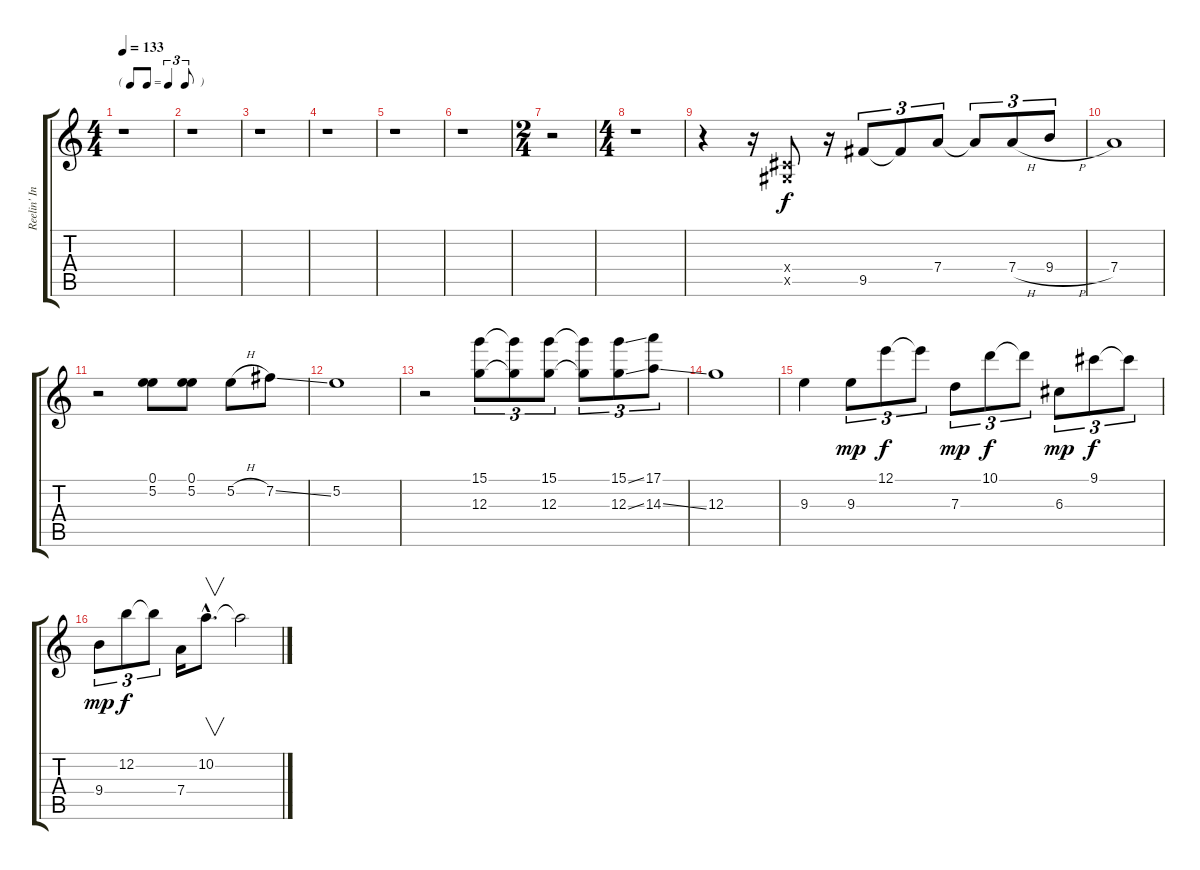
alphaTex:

\track ("Reelin' In The Years" "Reelin' In") {instrument overdrivenguitar}
\staff {score tabs}
\tuning (E4 B3 G3 D3 A2 E2) {hide}
\ts (4 4)
\tf triplet8th
\tempo 133
\clef g2
\ks c
r.1{dy f} |
r.1 |
r.1 |
r.1 |
r.1 |
r.1 |
\ts (2 4)
r.2 |
\ts (4 4)
r.1 |
r.4 r.16 (-1.4{x} -1.5{x}).8 r.16 9.5.8{tu (3 2)} 9.5{t}.8{tu (3 2)} 7.4.8{tu (3 2)} 7.4{t}.8{tu (3 2)} 7.4{h}.8{tu (3 2)} 9.4{h}.8{tu (3 2)} |
7.4.1 |
r.2 (0.1 5.2).8 (0.1 5.2).8 5.2{h}.8 7.2{ss}.8 |
5.2.1 |
r.2 (15.1 12.3).8{tu (3 2)} (15.1{t} 12.3{t}).8{tu (3 2)} (15.1 12.3).8{tu (3 2)} (15.1{t} 12.3{t}).8{tu (3 2)} (15.1{ss} 12.3{ss}).8{tu (3 2)} (17.1 14.3{ss}).8{tu (3 2)} |
12.3.1 |
9.3.4 9.3.8{tu (3 2) dy mp} 12.1.8{tu (3 2) dy f} 12.1{t}.8{tu (3 2)} 7.3.8{tu (3 2) dy mp} 10.1.8{tu (3 2) dy f} 10.1{t}.8{tu (3 2)} 6.3.8{tu (3 2) dy mp} 9.1.8{tu (3 2) dy f} 9.1{t}.8{tu (3 2)} |
9.4.8{tu (3 2) dy mp} 12.2.8{tu (3 2) dy f} 12.2{t}.8{tu (3 2)} 7.4.16 10.2{hac}.8{v d} 10.2{t}.2
